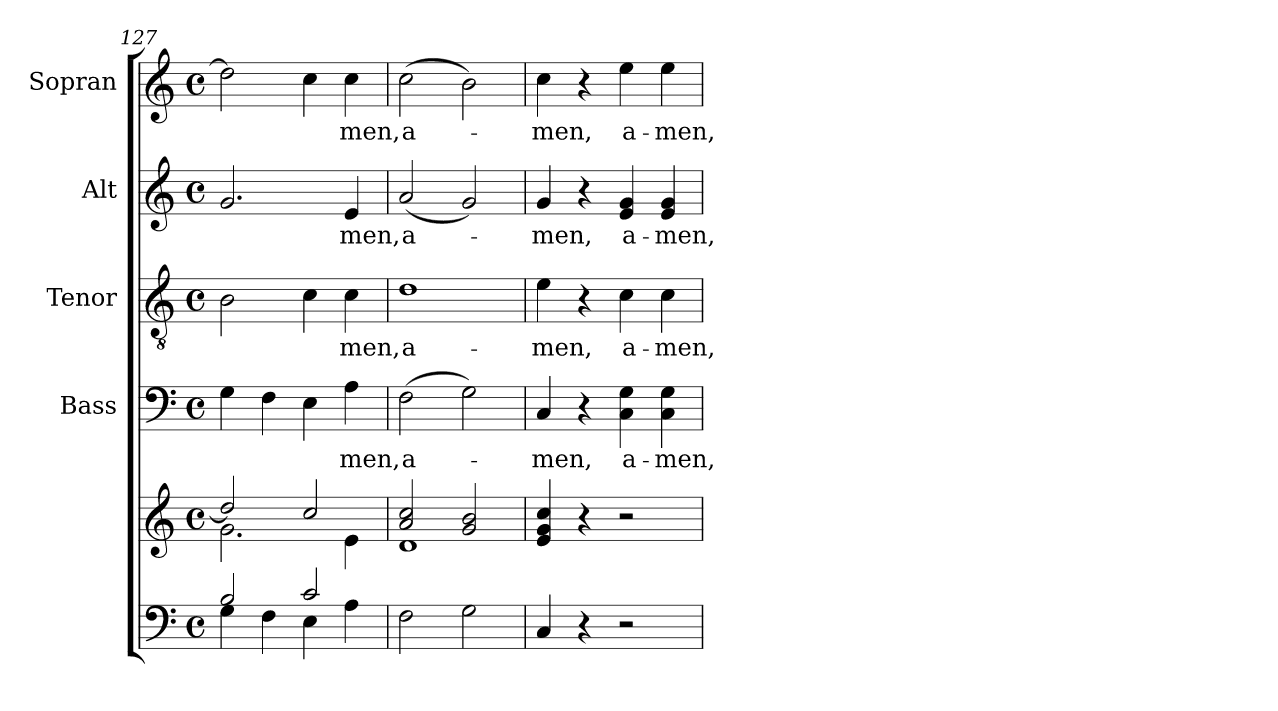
**kern	**kern	**kern	**text	**kern	**text	**kern	**text	**kern	**text
*part5	*part5	*part4	*part4	*part3	*part3	*part2	*part2	*part1	*part1
*staff6	*staff5	*staff4	*staff4	*staff3	*staff3	*staff2	*staff2	*staff1	*staff1
*	*	*I"Bass	*	*I"Tenor	*	*I"Alt	*	*I"Sopran	*
*	*	*I'B.	*	*I'T.	*	*I'A.	*	*I'S.	*
*clefF4	*clefG2	*clefF4	*	*clefGv2	*	*clefG2	*	*clefG2	*
*k[]	*k[]	*k[]	*	*k[]	*	*k[]	*	*k[]	*
*C:	*C:	*C:	*	*C:	*	*C:	*	*C:	*
*M4/4	*M4/4	*M4/4	*	*M4/4	*	*M4/4	*	*M4/4	*
*met(c)	*met(c)	*met(c)	*	*met(c)	*	*met(c)	*	*met(c)	*
=127	=127	=127	=127	=127	=127	=127	=127	=127	=127
*^	*^	*	*	*	*	*	*	*	*
2B/	4G\	2dd/]	2.g\	4G\	.	2B\	.	2.g/	.	2dd\]	.
.	4F\	.	.	4F\	.	.	.	.	.	.	.
2c/	4E\	2cc/	.	4E\	.	4c\	.	.	.	4cc\	.
!	!	!	!	!	!LO:LY:b	!	!LO:LY:b	!	!LO:LY:b	!	!LO:LY:b
.	4A\	.	4e\	4A\	-men,	4c\	-men,	4e/	-men,	4cc\	-men,
=128	=128	=128	=128	=128	=128	=128	=128	=128	=128	=128	=128
!	!	!	!	!	!LO:LY:b	!	!LO:LY:b	!	!LO:LY:b	!	!LO:LY:b
*v	*v	*	*	*	*	*	*	*	*	*	*
2F\	2a/ 2cc/	1d	(>2F\	a-	1d	a-	(<2a/	a-	(>2cc\	a-
2G\	2g/ 2b/	.	2G\)	.	.	.	2g/)	.	2b\)	.
*	*v	*v	*	*	*	*	*	*	*	*
=129	=129	=129	=129	=129	=129	=129	=129	=129	=129
!	!	!	!LO:LY:b	!	!LO:LY:b	!	!LO:LY:b	!	!LO:LY:b
4C/	4e/ 4g/ 4cc/	4C/	-men,	4e\	-men,	4g/	-men,	4cc\	-men,
4r	4r	4r	.	4r	.	4r	.	4r	.
!	!	!	!LO:LY:b	!	!LO:LY:b	!	!LO:LY:b	!	!LO:LY:b
2r	2r	4C\ 4G\	a-	4c\	a-	4e/ 4g/	a-	4ee\	a-
!	!	!	!LO:LY:b	!	!LO:LY:b	!	!LO:LY:b	!	!LO:LY:b
.	.	4C\ 4G\	-men,	4c\	-men,	4e/ 4g/	-men,	4ee\	-men,
=	=	=	=	=	=	=	=	=	=
*-	*-	*-	*-	*-	*-	*-	*-	*-	*-
